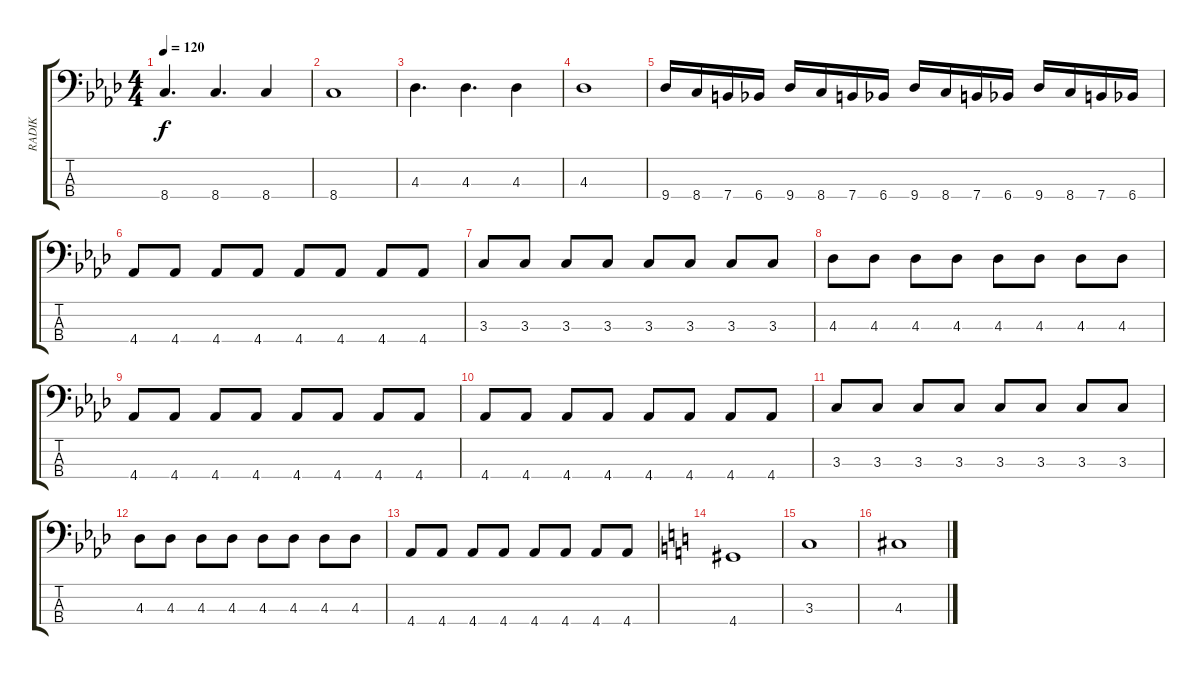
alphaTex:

\track ("RADIK" "RADIK") {instrument electricbasspick}
\staff {score tabs}
\tuning (G2 D2 A1 E1) {hide}
\ts (4 4)
\tempo 120
\clef f4
\ks ab
8.4.4{d dy f} 8.4.4{d} 8.4.4 |
8.4.1 |
4.3.4{d} 4.3.4{d} 4.3.4 |
4.3.1 |
9.4.16 8.4.16 7.4.16 6.4.16 9.4.16 8.4.16 7.4.16 6.4.16 9.4.16 8.4.16 7.4.16 6.4.16 9.4.16 8.4.16 7.4.16 6.4.16 |
4.4.8 4.4.8 4.4.8 4.4.8 4.4.8 4.4.8 4.4.8 4.4.8 |
3.3.8 3.3.8 3.3.8 3.3.8 3.3.8 3.3.8 3.3.8 3.3.8 |
4.3.8 4.3.8 4.3.8 4.3.8 4.3.8 4.3.8 4.3.8 4.3.8 |
4.4.8 4.4.8 4.4.8 4.4.8 4.4.8 4.4.8 4.4.8 4.4.8 |
4.4.8 4.4.8 4.4.8 4.4.8 4.4.8 4.4.8 4.4.8 4.4.8 |
3.3.8 3.3.8 3.3.8 3.3.8 3.3.8 3.3.8 3.3.8 3.3.8 |
4.3.8 4.3.8 4.3.8 4.3.8 4.3.8 4.3.8 4.3.8 4.3.8 |
4.4.8 4.4.8 4.4.8 4.4.8 4.4.8 4.4.8 4.4.8 4.4.8 |
\ks c
4.4.1 |
3.3.1 |
4.3.1
